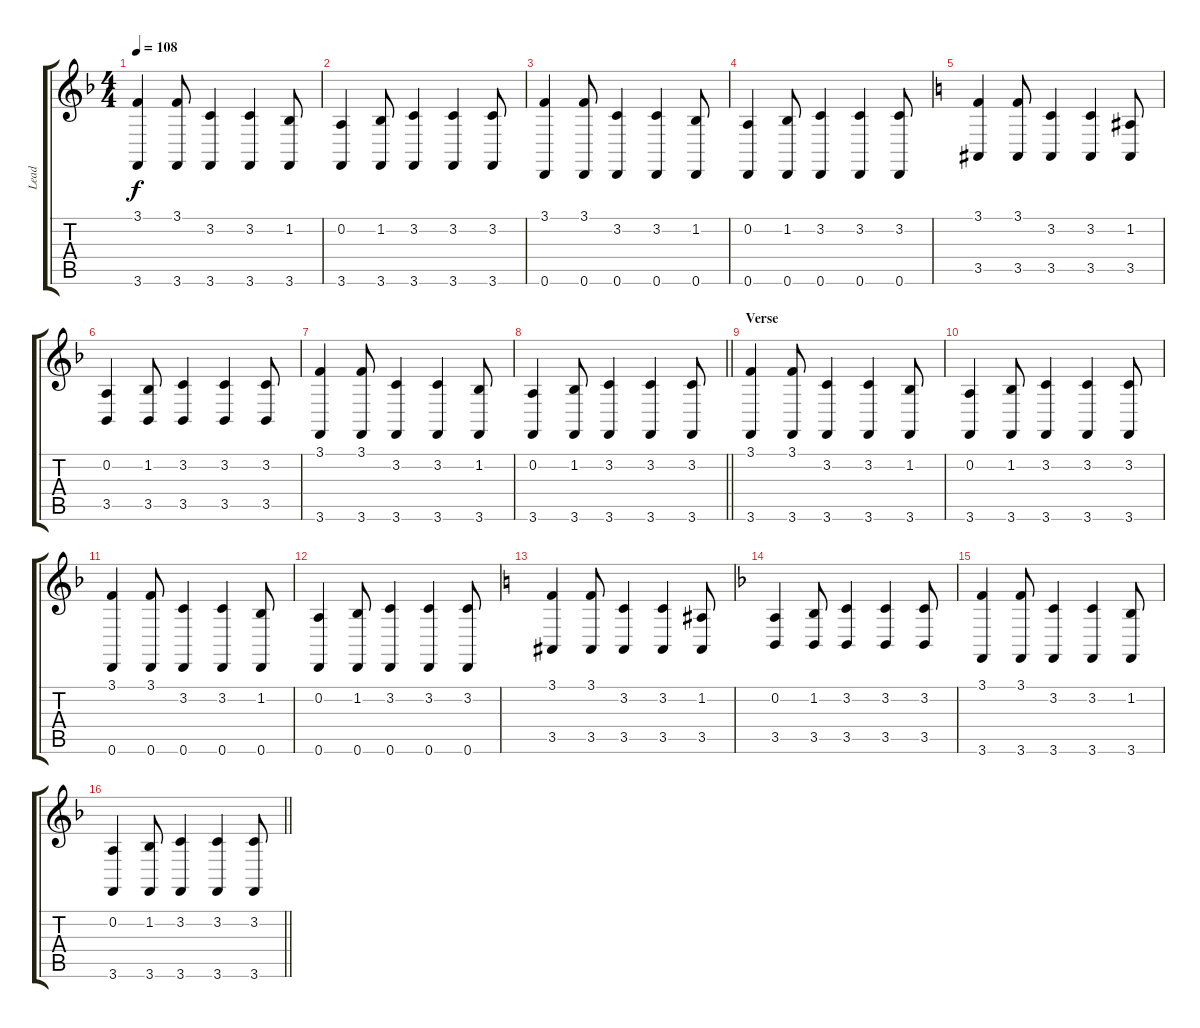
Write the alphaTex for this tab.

\track ("Lead" "Lead") {instrument electricgrandpiano}
\staff {score tabs}
\tuning (D4 A3 F3 C3 G2 D2) {hide}
\ts (4 4)
\tempo 108
\clef g2
\ks f
(3.1 3.6).4{dy f} (3.1 3.6).8 (3.2 3.6).4 (3.2 3.6).4 (1.2 3.6).8 |
(0.2 3.6).4 (1.2 3.6).8 (3.2 3.6).4 (3.2 3.6).4 (3.2 3.6).8 |
(3.1 0.6).4 (3.1 0.6).8 (3.2 0.6).4 (3.2 0.6).4 (1.2 0.6).8 |
(0.2 0.6).4 (1.2 0.6).8 (3.2 0.6).4 (3.2 0.6).4 (3.2 0.6).8 |
\ks c
(3.1 3.5).4 (3.1 3.5).8 (3.2 3.5).4 (3.2 3.5).4 (1.2 3.5).8 |
\ks f
(0.2 3.5).4 (1.2 3.5).8 (3.2 3.5).4 (3.2 3.5).4 (3.2 3.5).8 |
(3.1 3.6).4 (3.1 3.6).8 (3.2 3.6).4 (3.2 3.6).4 (1.2 3.6).8 |
\barLineRight lightlight
(0.2 3.6).4 (1.2 3.6).8 (3.2 3.6).4 (3.2 3.6).4 (3.2 3.6).8 |
\section ("" "Verse")
(3.1 3.6).4 (3.1 3.6).8 (3.2 3.6).4 (3.2 3.6).4 (1.2 3.6).8 |
(0.2 3.6).4 (1.2 3.6).8 (3.2 3.6).4 (3.2 3.6).4 (3.2 3.6).8 |
(3.1 0.6).4 (3.1 0.6).8 (3.2 0.6).4 (3.2 0.6).4 (1.2 0.6).8 |
(0.2 0.6).4 (1.2 0.6).8 (3.2 0.6).4 (3.2 0.6).4 (3.2 0.6).8 |
\ks c
(3.1 3.5).4 (3.1 3.5).8 (3.2 3.5).4 (3.2 3.5).4 (1.2 3.5).8 |
\ks f
(0.2 3.5).4 (1.2 3.5).8 (3.2 3.5).4 (3.2 3.5).4 (3.2 3.5).8 |
(3.1 3.6).4 (3.1 3.6).8 (3.2 3.6).4 (3.2 3.6).4 (1.2 3.6).8 |
\barLineRight lightlight
(0.2 3.6).4 (1.2 3.6).8 (3.2 3.6).4 (3.2 3.6).4 (3.2 3.6).8
